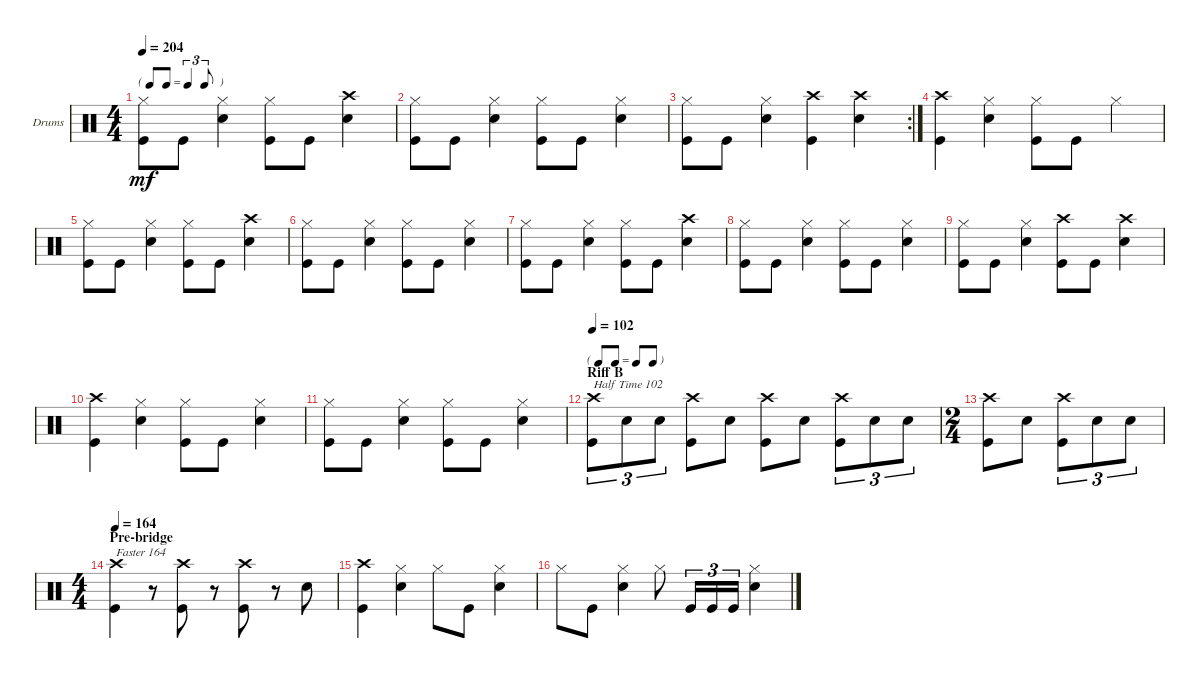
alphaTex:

\bracketExtendMode groupsimilarinstruments
\firstSystemTrackNameOrientation horizontal
\otherSystemsTrackNameOrientation horizontal
\track ("Drumkit" "Drums") {instrument percussion}
\staff {score}
\articulation defaults
\ts (4 4)
\tf triplet8th
\tempo 204
\clef neutral
\ks c
("Hi-Hat (closed)" "Kick (hit)").8{dy mf} "Kick (hit)".8 ("Snare (hit) 2" "Hi-Hat (closed)").4 ("Hi-Hat (closed)" "Kick (hit)").8 "Kick (hit)".8 ("Crash high (hit)" "Snare (hit) 2").4 |
("Hi-Hat (closed)" "Kick (hit)").8 "Kick (hit)".8 ("Snare (hit) 2" "Hi-Hat (closed)").4 ("Hi-Hat (closed)" "Kick (hit)").8 "Kick (hit)".8 ("Snare (hit) 2" "Hi-Hat (closed)").4 |
\rc 2
("Hi-Hat (closed)" "Kick (hit)").8 "Kick (hit)".8 ("Snare (hit) 2" "Hi-Hat (closed)").4 ("Crash high (hit)" "Kick (hit)").4 ("Crash high (hit)" "Snare (hit) 2").4 |
("Kick (hit)" "Crash high (hit)").4 ("Hi-Hat (closed)" "Snare (hit) 2").4 ("Kick (hit)" "Hi-Hat (closed)").8 "Kick (hit)".8 "Hi-Hat (closed)".4 |
("Hi-Hat (closed)" "Kick (hit)").8 "Kick (hit)".8 ("Snare (hit) 2" "Hi-Hat (closed)").4 ("Hi-Hat (closed)" "Kick (hit)").8 "Kick (hit)".8 ("Crash high (hit)" "Snare (hit) 2").4 |
("Hi-Hat (closed)" "Kick (hit)").8 "Kick (hit)".8 ("Snare (hit) 2" "Hi-Hat (closed)").4 ("Hi-Hat (closed)" "Kick (hit)").8 "Kick (hit)".8 ("Snare (hit) 2" "Hi-Hat (closed)").4 |
("Hi-Hat (closed)" "Kick (hit)").8 "Kick (hit)".8 ("Snare (hit) 2" "Hi-Hat (closed)").4 ("Hi-Hat (closed)" "Kick (hit)").8 "Kick (hit)".8 ("Crash high (hit)" "Snare (hit) 2").4 |
("Hi-Hat (closed)" "Kick (hit)").8 "Kick (hit)".8 ("Snare (hit) 2" "Hi-Hat (closed)").4 ("Hi-Hat (closed)" "Kick (hit)").8 "Kick (hit)".8 ("Snare (hit) 2" "Hi-Hat (closed)").4 |
("Hi-Hat (closed)" "Kick (hit)").8 "Kick (hit)".8 ("Snare (hit) 2" "Hi-Hat (closed)").4 ("Crash high (hit)" "Kick (hit)").8 "Kick (hit)".8 ("Snare (hit) 2" "Crash high (hit)").4 |
("Crash high (hit)" "Kick (hit)").4 ("Hi-Hat (closed)" "Snare (hit) 2").4 ("Hi-Hat (closed)" "Kick (hit)").8 "Kick (hit)".8 ("Snare (hit) 2" "Hi-Hat (closed)").4 |
("Hi-Hat (closed)" "Kick (hit)").8 "Kick (hit)".8 ("Snare (hit) 2" "Hi-Hat (closed)").4 ("Hi-Hat (closed)" "Kick (hit)").8 "Kick (hit)".8 ("Snare (hit) 2" "Hi-Hat (closed)").4 |
\tf none
\section ("" "Riff B")
\tempo 102
("Crash high (hit)" "Kick (hit)").8{tu (3 2) txt "Half Time 102"} "Snare (hit) 2".8{tu (3 2)} "Snare (hit) 2".8{tu (3 2)} ("Crash high (hit)" "Kick (hit)").8 "Snare (hit) 2".8 ("Crash high (hit)" "Kick (hit)").8 "Snare (hit) 2".8 ("Crash high (hit)" "Kick (hit)").8{tu (3 2)} "Snare (hit) 2".8{tu (3 2)} "Snare (hit) 2".8{tu (3 2)} |
\ts (2 4)
\beaming (8 2 2)
("Kick (hit)" "Crash high (hit)").8 "Snare (hit) 2".8 ("Kick (hit)" "Crash high (hit)").8{tu (3 2)} "Snare (hit) 2".8{tu (3 2)} "Snare (hit) 2".8{tu (3 2)} |
\ts (4 4)
\beaming (8 2 2 2 2)
\section ("" "Pre-bridge")
\tempo 164
("Crash high (hit)" "Kick (hit)").4{txt "Faster 164"} r.8 ("Kick (hit)" "Crash high (hit)").8 r.8 ("Crash high (hit)" "Kick (hit)").8 r.8 "Snare (hit) 2".8 |
("Kick (hit)" "Crash high (hit)").4 ("Hi-Hat (closed)" "Snare (hit) 2").4 "Hi-Hat (closed)".8 "Kick (hit)".8 ("Snare (hit) 2" "Hi-Hat (closed)").4 |
"Hi-Hat (closed)".8 "Kick (hit)".8 ("Snare (hit) 2" "Hi-Hat (closed)").4 "Hi-Hat (closed)".8 "Kick (hit)".16{tu (3 2)} "Kick (hit)".16{tu (3 2)} "Kick (hit)".16{tu (3 2)} ("Snare (hit) 2" "Hi-Hat (closed)").4
